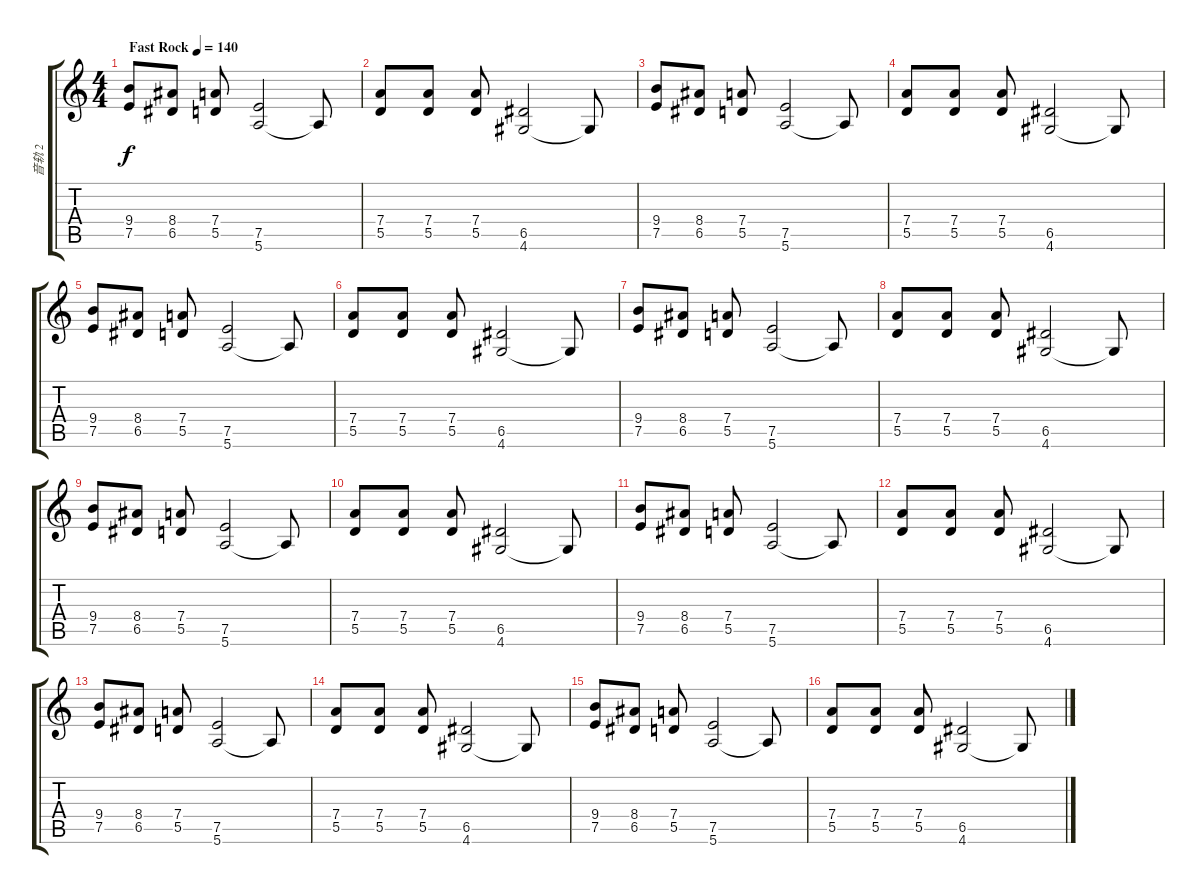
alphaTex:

\track ("音轨 2" "音轨 2") {instrument overdrivenguitar}
\staff {score tabs}
\tuning (E4 B3 G3 D3 A2 E2) {hide}
\ts (4 4)
\tempo (140 "Fast Rock")
\clef g2
\ks c
(9.4 7.5).8{dy f instrument overdrivenguitar} (8.4 6.5).8 (7.4 5.5).8 (7.5 5.6).2 5.6{t}.8 |
(7.4 5.5).8 (7.4 5.5).8 (7.4 5.5).8 (6.5 4.6).2 4.6{t}.8 |
(9.4 7.5).8 (8.4 6.5).8 (7.4 5.5).8 (7.5 5.6).2 5.6{t}.8 |
(7.4 5.5).8 (7.4 5.5).8 (7.4 5.5).8 (6.5 4.6).2 4.6{t}.8 |
(9.4 7.5).8 (8.4 6.5).8 (7.4 5.5).8 (7.5 5.6).2 5.6{t}.8 |
(7.4 5.5).8 (7.4 5.5).8 (7.4 5.5).8 (6.5 4.6).2 4.6{t}.8 |
(9.4 7.5).8 (8.4 6.5).8 (7.4 5.5).8 (7.5 5.6).2 5.6{t}.8 |
(7.4 5.5).8 (7.4 5.5).8 (7.4 5.5).8 (6.5 4.6).2 4.6{t}.8 |
(9.4 7.5).8 (8.4 6.5).8 (7.4 5.5).8 (7.5 5.6).2 5.6{t}.8 |
(7.4 5.5).8 (7.4 5.5).8 (7.4 5.5).8 (6.5 4.6).2 4.6{t}.8 |
(9.4 7.5).8 (8.4 6.5).8 (7.4 5.5).8 (7.5 5.6).2 5.6{t}.8 |
(7.4 5.5).8 (7.4 5.5).8 (7.4 5.5).8 (6.5 4.6).2 4.6{t}.8 |
(9.4 7.5).8 (8.4 6.5).8 (7.4 5.5).8 (7.5 5.6).2 5.6{t}.8 |
(7.4 5.5).8 (7.4 5.5).8 (7.4 5.5).8 (6.5 4.6).2 4.6{t}.8 |
(9.4 7.5).8 (8.4 6.5).8 (7.4 5.5).8 (7.5 5.6).2 5.6{t}.8 |
(7.4 5.5).8 (7.4 5.5).8 (7.4 5.5).8 (6.5 4.6).2 4.6{t}.8
